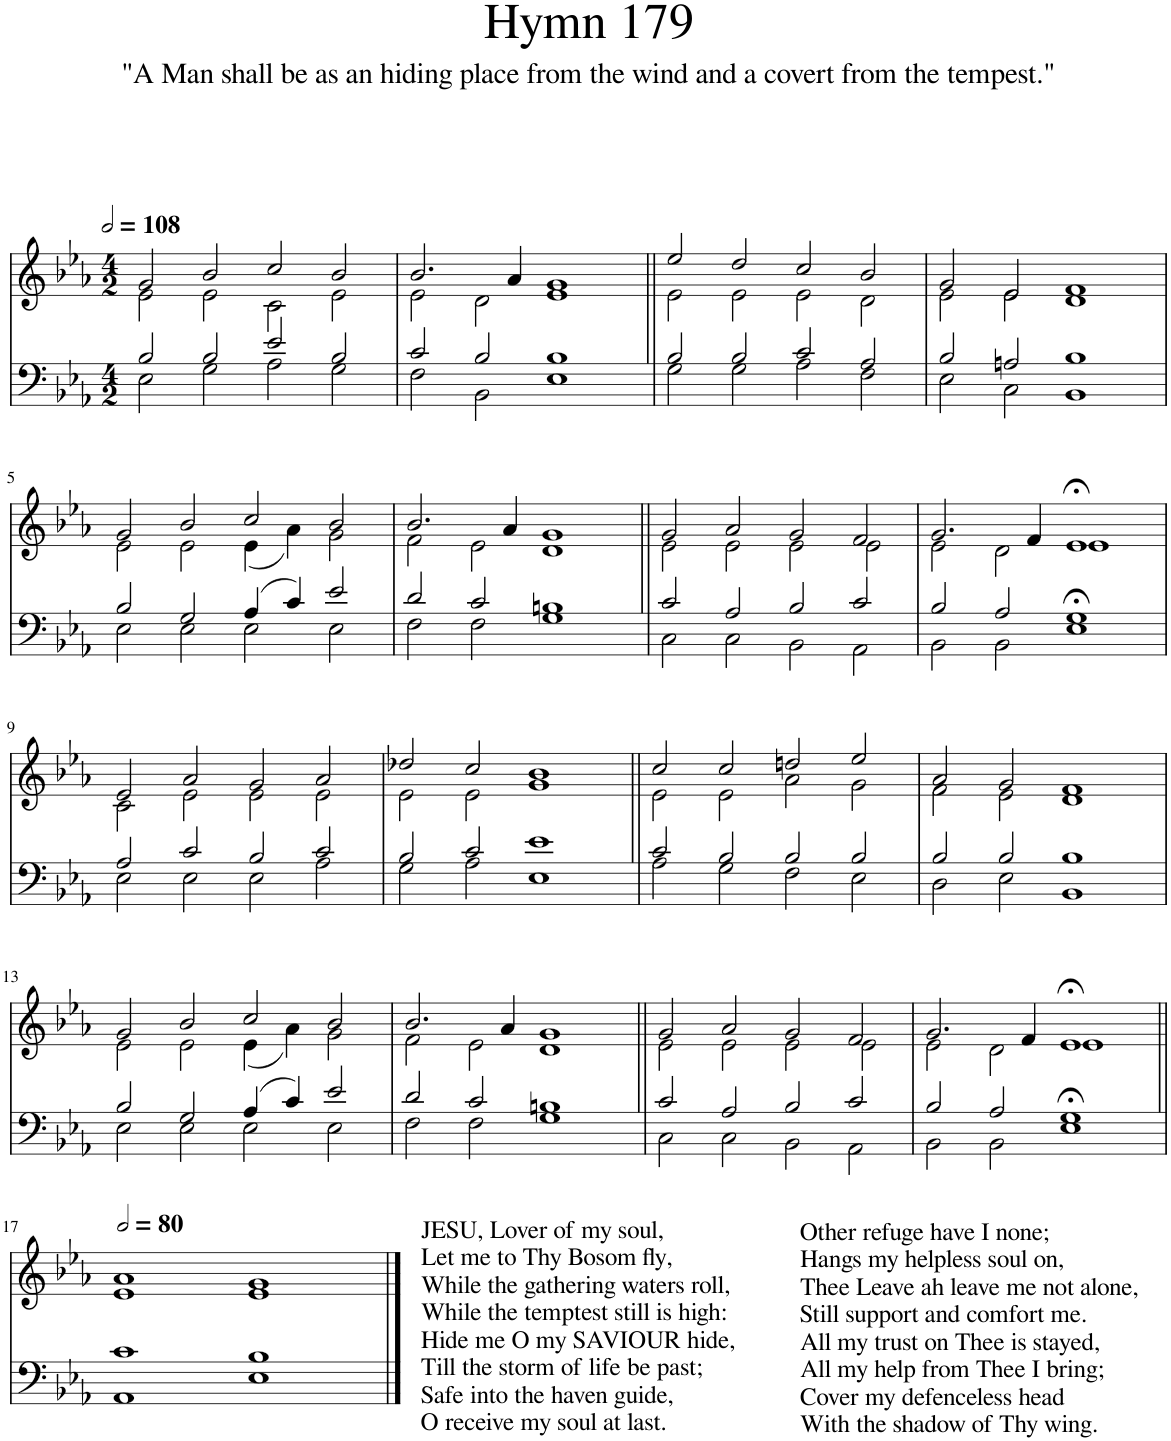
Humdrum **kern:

**kern	**kern
*part1	*part1
*staff2	*staff1
*I"Organ	*
*I'Org.	*
*clefF4	*clefG2
*k[b-e-a-]	*k[b-e-a-]
*M4/2	*M4/2
*MM216	*MM216
=1	=1
*^	*^
2B-/	2E-\	2g/	2e-\
2B-/	2G\	2b-/	2e-\
2e-/	2A-\	2cc/	2c\
2B-/	2G\	2b-/	2e-\
=2	=2	=2	=2
2c/	2F\	2.b-/	2e-\
2B-/	2BB-\	.	2d\
.	.	4a-/	.
1B-	1E-	1g	1e-
=3||	=3||	=3||	=3||
2B-/	2G\	2ee-/	2e-\
2B-/	2G\	2dd/	2e-\
2c/	2A-\	2cc/	2e-\
2A-/	2F\	2b-/	2d\
=4	=4	=4	=4
2B-/	2E-\	2g/	2e-\
2An/	2C\	2e-/	2e-\
1B-	1BB-	1f	1d
!!LO:LB:g=z	!!
=5	=5	=5	=5
2B-/	2E-\	2g/	2e-\
2G/	2E-\	2b-/	2e-\
4A-/	2E-\	2cc/	(4e-\
4c/	.	.	4a-\)
2e-/	2E-\	2b-/	2g\
=6	=6	=6	=6
2d/	2F\	2.b-/	2f\
2c/	2F\	.	2e-\
.	.	4a-/	.
1Bn	1G	1g	1d
=7||	=7||	=7||	=7||
2c/	2C\	2g/	2e-\
2A-/	2C\	2a-/	2e-\
2B-/	2BB-\	2g/	2e-\
2c/	2AA-\	2f/	2e-\
=8	=8	=8	=8
2B-/	2BB-\	2.g/	2e-\
2A-/	2BB-\	.	2d\
.	.	4f/	.
1G;<	1E-	1e-;<	1e-
!!LO:LB:g=z	!!
=9	=9	=9	=9
2A-/	2E-\	2e-/	2c\
2c/	2E-\	2a-/	2e-\
2B-/	2E-\	2g/	2e-\
2c/	2A-\	2a-/	2e-\
=10	=10	=10	=10
2B-/	2G\	2dd-X/	2e-\
2c/	2A-\	2cc/	2e-\
1e-	1E-	1b-	1g
=11||	=11||	=11||	=11||
2c/	2A-\	2cc/	2e-\
2B-/	2G\	2cc/	2e-\
2B-/	2F\	2ddn/	2a-\
2B-/	2E-\	2ee-/	2g\
=12	=12	=12	=12
2B-/	2D\	2a-/	2f\
2B-/	2E-\	2g/	2e-\
1B-	1BB-	1f	1d
!!LO:LB:g=z	!!
=13	=13	=13	=13
2B-/	2E-\	2g/	2e-\
2G/	2E-\	2b-/	2e-\
4A-/	2E-\	2cc/	(4e-\
4c/	.	.	4a-\)
2e-/	2E-\	2b-/	2g\
=14	=14	=14	=14
2d/	2F\	2.b-/	2f\
2c/	2F\	.	2e-\
.	.	4a-/	.
1Bn	1G	1g	1d
=15||	=15||	=15||	=15||
2c/	2C\	2g/	2e-\
2A-/	2C\	2a-/	2e-\
2B-/	2BB-\	2g/	2e-\
2c/	2AA-\	2f/	2e-\
=16	=16	=16	=16
2B-/	2BB-\	2.g/	2e-\
2A-/	2BB-\	.	2d\
.	.	4f/	.
1G;<	1E-	1e-;<	1e-
!!LO:LB:g=z	!!
=17||	=17||	=17||	=17||
*	*	*MM160	*
1c	1AA-	1a-	1e-
1B-	1E-	1g	1e-
*v	*v	*	*
*	*v	*v
==	==
*-	*-
